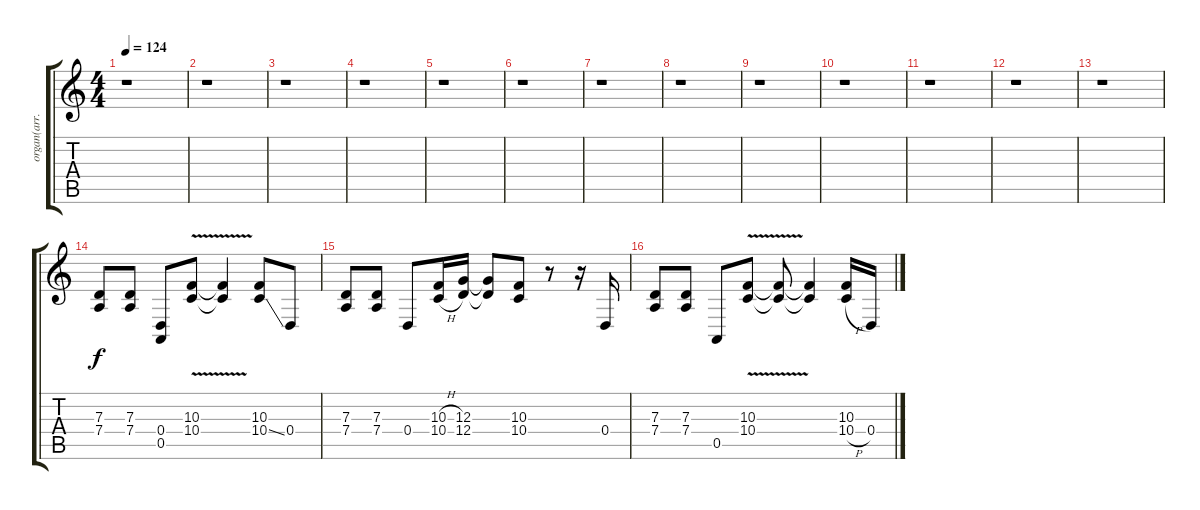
\track ("organ(arr. for gtr3)" "organ(arr.") {instrument rockorgan}
\staff {score tabs}
\tuning (E4 B3 G3 D3 A2 E2) {hide}
\ts (4 4)
\tempo 124
\clef g2
\ks c
r.1{dy f} |
r.1 |
r.1 |
r.1 |
r.1 |
r.1 |
r.1 |
r.1 |
r.1 |
r.1 |
r.1 |
r.1 |
r.1 |
(7.3 7.4).8 (7.3 7.4).8 (0.4 0.5).8 (10.3{v} 10.4{v}).8 (10.3{t} 10.4{t}).4 (10.3 10.4{ss}).8 0.4.8 |
(7.3 7.4).8 (7.3 7.4).8 0.4.8 (10.3{h} 10.4{h}).16 (12.3 12.4).16 (12.3{t} 12.4{t}).8 (10.3 10.4).8 r.8 r.16 0.4.16 |
(7.3 7.4).8 (7.3 7.4).8 0.5.8 (10.3{v} 10.4{v}).8 (10.3{t} 10.4{t}).8 (10.3{t} 10.4{t}).4 (10.3 10.4{h}).16 0.4.16
